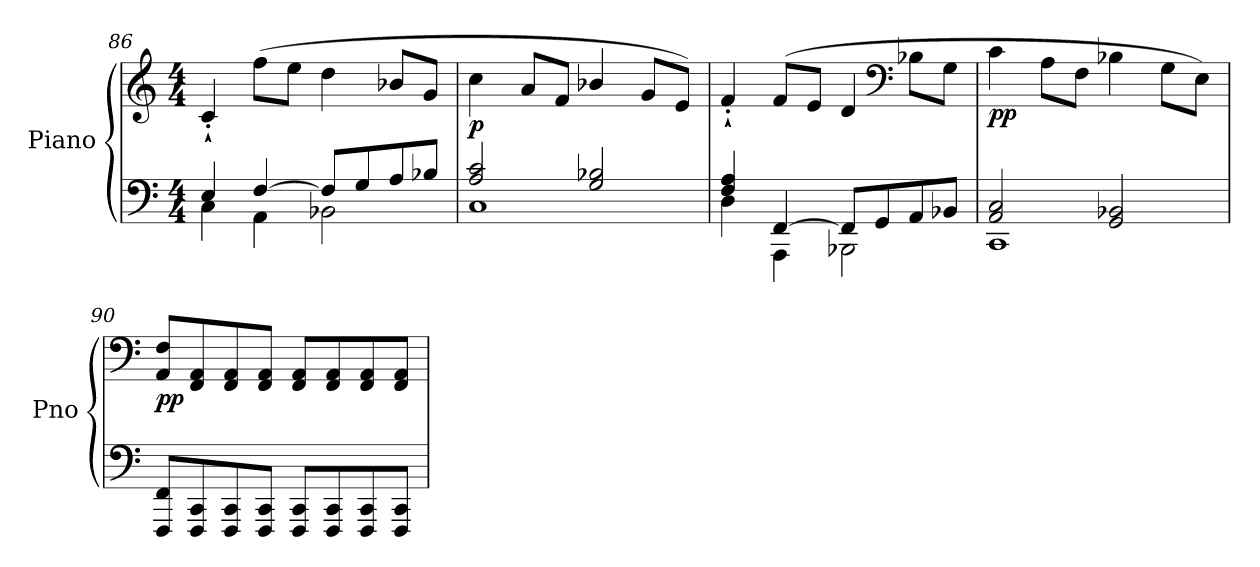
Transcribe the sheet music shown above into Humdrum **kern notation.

**kern	**kern	**dynam
*part1	*part1	*part1
*staff2	*staff1	*staff1/2
*I"Piano	*	*
*I'Pno	*	*
!!LO:LB:g=z
*clefF4	*clefG2	*
*k[]	*k[]	*
*M4/4	*M4/4	*
=86	=86	=86
*^	*	*
4E/	4C\	4c'`/	.
!	!	!	!LO:DY:b
[4F/	4AA\	(8ff\L	other-dynamics
.	.	8ee\J	.
8F/L]	2BB-X\	4dd\	.
8G/	.	.	.
8A/	.	8b-X/L	.
8B-X/J	.	8g/J	.
!!LO:LB:g=z
=87	=87	=87	=87
!	!	!	!LO:DY:b
2A/ 2c/	1C	4cc\	p
.	.	8a/L	.
.	.	8f/J	.
2G/ 2B-X/	.	4b-X/	.
.	.	8g/L	.
.	.	8e/J)	.
=88	=88	=88	=88
4F/ 4A/	4D\	4f'`/	.
!	!	!	!LO:DY:b
[4FF/	4AAA\	(8f/L	other-dynamics
.	.	8e/J	.
8FF/L]	2BBB-X\	4d/	.
8GG/	.	.	.
*	*	*clefF4	*
8AA/	.	8B-X\L	.
8BB-X/J	.	8G\J	.
=89	=89	=89	=89
!	!	!	!LO:DY:b
2AA/ 2C/	1CC	4c\	pp
.	.	8A\L	.
.	.	8F\J	.
2GG/ 2BB-X/	.	4B-X\	.
.	.	8G\L	.
.	.	8E\J)	.
*v	*v	*	*
=90	=90	=90
!	!	!LO:DY:b
8FFF/ 8FF/L	8AA/ 8F/L	pp
8FFF/ 8CC/	8FF/ 8AA/	.
8FFF/ 8CC/	8FF/ 8AA/	.
8FFF/ 8CC/J	8FF/ 8AA/J	.
8FFF/ 8CC/L	8FF/ 8AA/L	.
8FFF/ 8CC/	8FF/ 8AA/	.
8FFF/ 8CC/	8FF/ 8AA/	.
8FFF/ 8CC/J	8FF/ 8AA/J	.
=	=	=
*-	*-	*-
